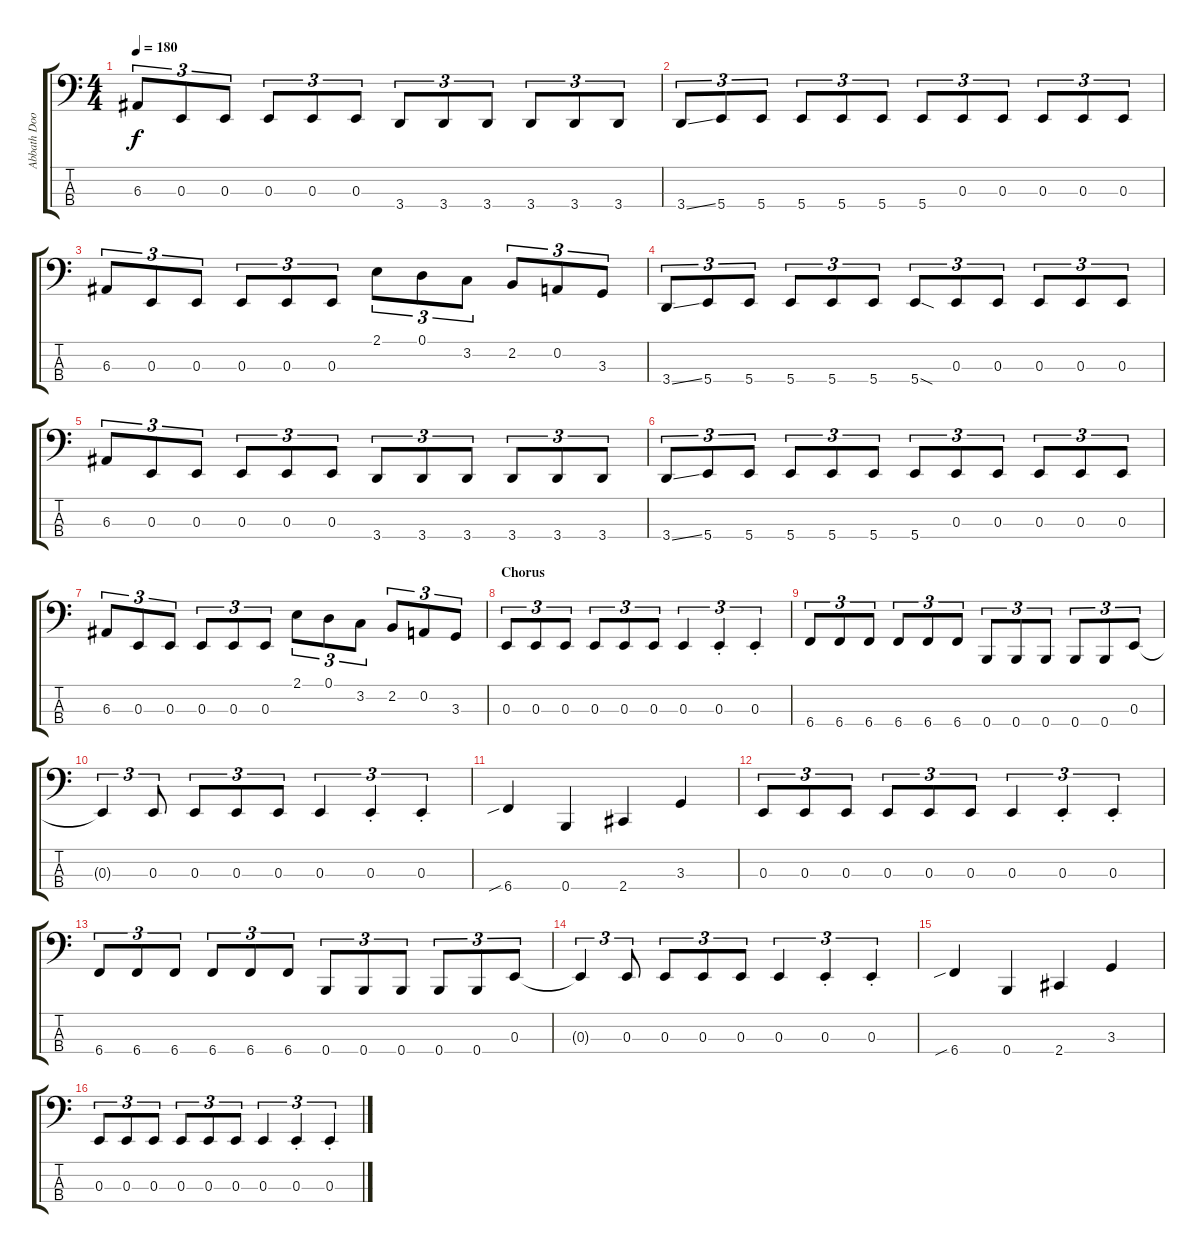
\track ("Abbath Doom Occulta (Bass)" "Abbath Doo") {instrument electricbasspick}
\staff {score tabs}
\tuning (D2 A1 E1 B0) {hide}
\ts (4 4)
\tempo 180
\clef f4
\ks c
6.3.8{tu (3 2) dy f} 0.3.8{tu (3 2)} 0.3.8{tu (3 2)} 0.3.8{tu (3 2)} 0.3.8{tu (3 2)} 0.3.8{tu (3 2)} 3.4.8{tu (3 2)} 3.4.8{tu (3 2)} 3.4.8{tu (3 2)} 3.4.8{tu (3 2)} 3.4.8{tu (3 2)} 3.4.8{tu (3 2)} |
3.4{ss}.8{tu (3 2)} 5.4.8{tu (3 2)} 5.4.8{tu (3 2)} 5.4.8{tu (3 2)} 5.4.8{tu (3 2)} 5.4.8{tu (3 2)} 5.4.8{tu (3 2)} 0.3.8{tu (3 2)} 0.3.8{tu (3 2)} 0.3.8{tu (3 2)} 0.3.8{tu (3 2)} 0.3.8{tu (3 2)} |
6.3.8{tu (3 2)} 0.3.8{tu (3 2)} 0.3.8{tu (3 2)} 0.3.8{tu (3 2)} 0.3.8{tu (3 2)} 0.3.8{tu (3 2)} 2.1.8{tu (3 2)} 0.1.8{tu (3 2)} 3.2.8{tu (3 2)} 2.2.8{tu (3 2)} 0.2.8{tu (3 2)} 3.3.8{tu (3 2)} |
3.4{ss}.8{tu (3 2)} 5.4.8{tu (3 2)} 5.4.8{tu (3 2)} 5.4.8{tu (3 2)} 5.4.8{tu (3 2)} 5.4.8{tu (3 2)} 5.4{sod}.8{tu (3 2)} 0.3.8{tu (3 2)} 0.3.8{tu (3 2)} 0.3.8{tu (3 2)} 0.3.8{tu (3 2)} 0.3.8{tu (3 2)} |
6.3.8{tu (3 2)} 0.3.8{tu (3 2)} 0.3.8{tu (3 2)} 0.3.8{tu (3 2)} 0.3.8{tu (3 2)} 0.3.8{tu (3 2)} 3.4.8{tu (3 2)} 3.4.8{tu (3 2)} 3.4.8{tu (3 2)} 3.4.8{tu (3 2)} 3.4.8{tu (3 2)} 3.4.8{tu (3 2)} |
3.4{ss}.8{tu (3 2)} 5.4.8{tu (3 2)} 5.4.8{tu (3 2)} 5.4.8{tu (3 2)} 5.4.8{tu (3 2)} 5.4.8{tu (3 2)} 5.4.8{tu (3 2)} 0.3.8{tu (3 2)} 0.3.8{tu (3 2)} 0.3.8{tu (3 2)} 0.3.8{tu (3 2)} 0.3.8{tu (3 2)} |
6.3.8{tu (3 2)} 0.3.8{tu (3 2)} 0.3.8{tu (3 2)} 0.3.8{tu (3 2)} 0.3.8{tu (3 2)} 0.3.8{tu (3 2)} 2.1.8{tu (3 2)} 0.1.8{tu (3 2)} 3.2.8{tu (3 2)} 2.2.8{tu (3 2)} 0.2.8{tu (3 2)} 3.3.8{tu (3 2)} |
\section ("" "Chorus")
0.3.8{tu (3 2)} 0.3.8{tu (3 2)} 0.3.8{tu (3 2)} 0.3.8{tu (3 2)} 0.3.8{tu (3 2)} 0.3.8{tu (3 2)} 0.3.4{tu (3 2)} 0.3{st}.4{tu (3 2)} 0.3{st}.4{tu (3 2)} |
6.4.8{tu (3 2)} 6.4.8{tu (3 2)} 6.4.8{tu (3 2)} 6.4.8{tu (3 2)} 6.4.8{tu (3 2)} 6.4.8{tu (3 2)} 0.4.8{tu (3 2)} 0.4.8{tu (3 2)} 0.4.8{tu (3 2)} 0.4.8{tu (3 2)} 0.4.8{tu (3 2)} 0.3.8{tu (3 2)} |
0.3{t}.4{tu (3 2)} 0.3.8{tu (3 2)} 0.3.8{tu (3 2)} 0.3.8{tu (3 2)} 0.3.8{tu (3 2)} 0.3.4{tu (3 2)} 0.3{st}.4{tu (3 2)} 0.3{st}.4{tu (3 2)} |
6.4{sib}.4 0.4.4 2.4.4 3.3.4 |
0.3.8{tu (3 2)} 0.3.8{tu (3 2)} 0.3.8{tu (3 2)} 0.3.8{tu (3 2)} 0.3.8{tu (3 2)} 0.3.8{tu (3 2)} 0.3.4{tu (3 2)} 0.3{st}.4{tu (3 2)} 0.3{st}.4{tu (3 2)} |
6.4.8{tu (3 2)} 6.4.8{tu (3 2)} 6.4.8{tu (3 2)} 6.4.8{tu (3 2)} 6.4.8{tu (3 2)} 6.4.8{tu (3 2)} 0.4.8{tu (3 2)} 0.4.8{tu (3 2)} 0.4.8{tu (3 2)} 0.4.8{tu (3 2)} 0.4.8{tu (3 2)} 0.3.8{tu (3 2)} |
0.3{t}.4{tu (3 2)} 0.3.8{tu (3 2)} 0.3.8{tu (3 2)} 0.3.8{tu (3 2)} 0.3.8{tu (3 2)} 0.3.4{tu (3 2)} 0.3{st}.4{tu (3 2)} 0.3{st}.4{tu (3 2)} |
6.4{sib}.4 0.4.4 2.4.4 3.3.4 |
0.3.8{tu (3 2)} 0.3.8{tu (3 2)} 0.3.8{tu (3 2)} 0.3.8{tu (3 2)} 0.3.8{tu (3 2)} 0.3.8{tu (3 2)} 0.3.4{tu (3 2)} 0.3{st}.4{tu (3 2)} 0.3{st}.4{tu (3 2)}
